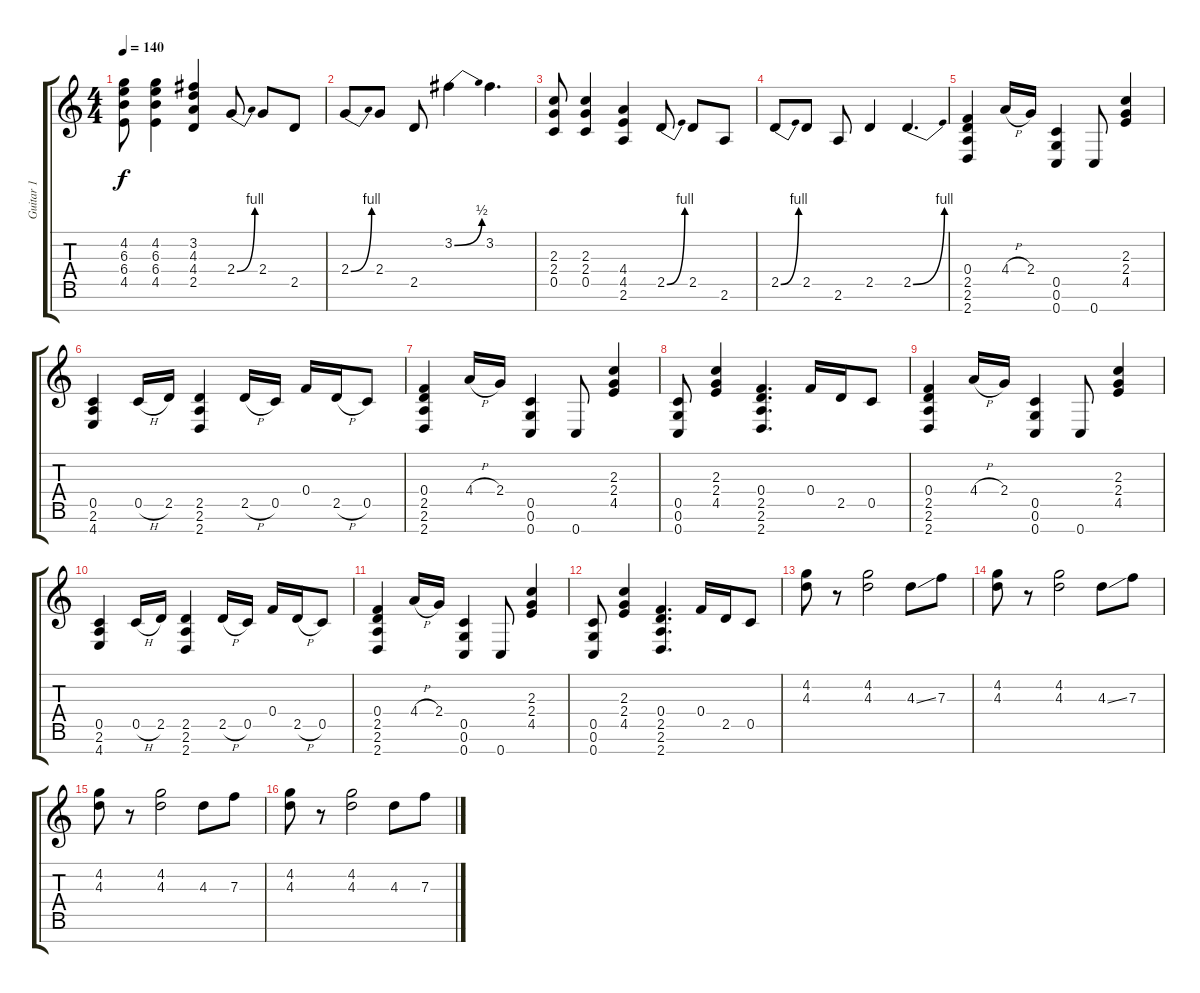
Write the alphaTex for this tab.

\track ("Guitar 1" "Guitar 1") {solo instrument distortionguitar}
\staff {score tabs}
\tuning (G4 Eb4 Bb3 F3 C3 G2 C2) {hide}
\ts (4 4)
\tempo 140
\clef g2
\ks c
(4.2 6.3 6.4 4.5).8{dy f} (4.2 6.3 6.4 4.5).4 (3.2 4.3 4.4 2.5).4 2.4{be (bend 0 0 60 4)}.8 2.4.8 2.5.8 |
2.4{be (bend 0 0 60 4)}.8 2.4.8 2.5.8 3.2{be (bend 0 0 60 2)}.4 3.2.4{d} |
(2.3 2.4 0.5).8 (2.3 2.4 0.5).4 (4.4 4.5 2.6).4 2.5{be (bend 0 0 60 4)}.8 2.5.8 2.6.8 |
2.5{be (bend 0 0 60 4)}.8 2.5.8 2.6.8 2.5.4 2.5{be (bend 0 0 60 4)}.4{d} |
(0.4 2.5 2.6 2.7).4 4.4{h}.16 2.4.16 (0.5 0.6 0.7).4 0.7.8 (2.3 2.4 4.5).4 |
(0.5 2.6 4.7).4 0.5{h}.16 2.5.16 (2.5 2.6 2.7).4 2.5{h}.16 0.5.16 0.4.16 2.5{h}.16 0.5.8 |
(0.4 2.5 2.6 2.7).4 4.4{h}.16 2.4.16 (0.5 0.6 0.7).4 0.7.8 (2.3 2.4 4.5).4 |
(0.5 0.6 0.7).8 (2.3 2.4 4.5).4 (0.4 2.5 2.6 2.7).4{d} 0.4.16 2.5.16 0.5.8 |
(0.4 2.5 2.6 2.7).4 4.4{h}.16 2.4.16 (0.5 0.6 0.7).4 0.7.8 (2.3 2.4 4.5).4 |
(0.5 2.6 4.7).4 0.5{h}.16 2.5.16 (2.5 2.6 2.7).4 2.5{h}.16 0.5.16 0.4.16 2.5{h}.16 0.5.8 |
(0.4 2.5 2.6 2.7).4 4.4{h}.16 2.4.16 (0.5 0.6 0.7).4 0.7.8 (2.3 2.4 4.5).4 |
(0.5 0.6 0.7).8 (2.3 2.4 4.5).4 (0.4 2.5 2.6 2.7).4{d} 0.4.16 2.5.16 0.5.8 |
(4.2 4.3).8 r.8 (4.2 4.3).2 4.3{ss}.8 7.3.8 |
(4.2 4.3).8 r.8 (4.2 4.3).2 4.3{ss}.8 7.3.8 |
(4.2 4.3).8 r.8 (4.2 4.3).2 4.3.8 7.3.8 |
(4.2 4.3).8 r.8 (4.2 4.3).2 4.3.8 7.3.8
